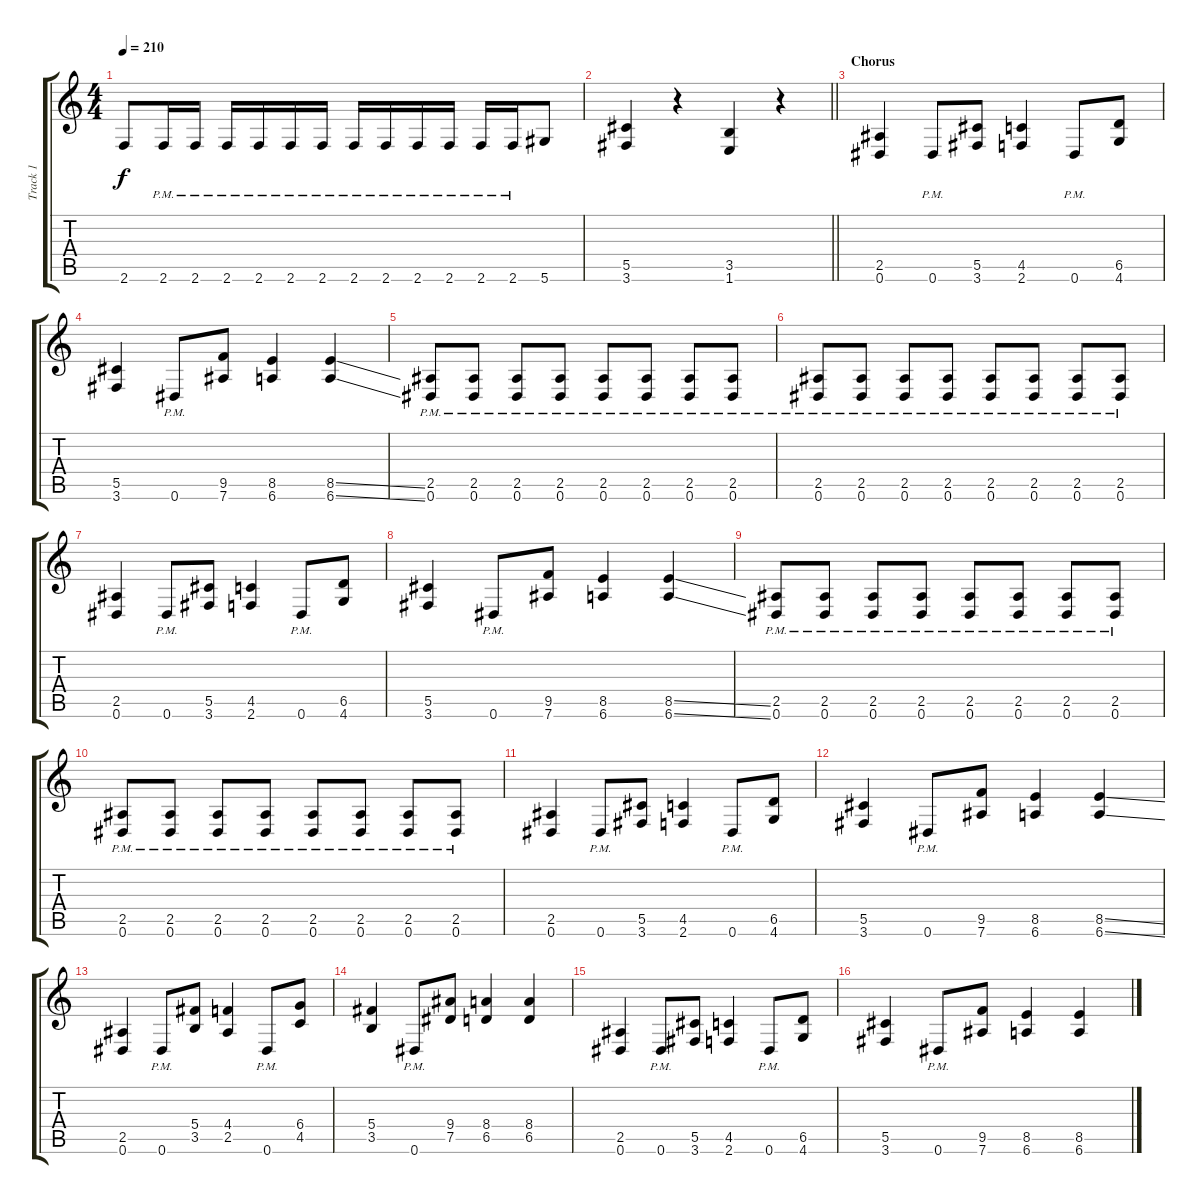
\track ("Track 1" "Track 1") {instrument distortionguitar}
\staff {score tabs}
\tuning (Eb4 Bb3 Gb3 Db3 Ab2 Eb2) {hide}
\ts (4 4)
\tempo 210
\clef g2
\ks c
2.6.8{dy f} 2.6{pm}.16 2.6{pm}.16 2.6{pm}.16 2.6{pm}.16 2.6{pm}.16 2.6{pm}.16 2.6{pm}.16 2.6{pm}.16 2.6{pm}.16 2.6{pm}.16 2.6{pm}.16 2.6{pm}.16 5.6.8 |
\barLineRight lightlight
(5.5 3.6).4 r.4 (3.5 1.6).4 r.4 |
\section ("" "Chorus")
(2.5 0.6).4 0.6{pm}.8 (5.5 3.6).8 (4.5 2.6).4 0.6{pm}.8 (6.5 4.6).8 |
(5.5 3.6).4 0.6{pm}.8 (9.5 7.6).8 (8.5 6.6).4 (8.5{ss} 6.6{ss}).4 |
(2.5{pm} 0.6{pm}).8 (2.5{pm} 0.6{pm}).8 (2.5{pm} 0.6{pm}).8 (2.5{pm} 0.6{pm}).8 (2.5{pm} 0.6{pm}).8 (2.5{pm} 0.6{pm}).8 (2.5{pm} 0.6{pm}).8 (2.5{pm} 0.6{pm}).8 |
(2.5{pm} 0.6{pm}).8 (2.5{pm} 0.6{pm}).8 (2.5{pm} 0.6{pm}).8 (2.5{pm} 0.6{pm}).8 (2.5{pm} 0.6{pm}).8 (2.5{pm} 0.6{pm}).8 (2.5{pm} 0.6{pm}).8 (2.5{pm} 0.6{pm}).8 |
(2.5 0.6).4 0.6{pm}.8 (5.5 3.6).8 (4.5 2.6).4 0.6{pm}.8 (6.5 4.6).8 |
(5.5 3.6).4 0.6{pm}.8 (9.5 7.6).8 (8.5 6.6).4 (8.5{ss} 6.6{ss}).4 |
(2.5{pm} 0.6{pm}).8 (2.5{pm} 0.6{pm}).8 (2.5{pm} 0.6{pm}).8 (2.5{pm} 0.6{pm}).8 (2.5{pm} 0.6{pm}).8 (2.5{pm} 0.6{pm}).8 (2.5{pm} 0.6{pm}).8 (2.5{pm} 0.6{pm}).8 |
(2.5{pm} 0.6{pm}).8 (2.5{pm} 0.6{pm}).8 (2.5{pm} 0.6{pm}).8 (2.5{pm} 0.6{pm}).8 (2.5{pm} 0.6{pm}).8 (2.5{pm} 0.6{pm}).8 (2.5{pm} 0.6{pm}).8 (2.5{pm} 0.6{pm}).8 |
(2.5 0.6).4 0.6{pm}.8 (5.5 3.6).8 (4.5 2.6).4 0.6{pm}.8 (6.5 4.6).8 |
(5.5 3.6).4 0.6{pm}.8 (9.5 7.6).8 (8.5 6.6).4 (8.5{ss} 6.6{ss}).4 |
(2.5 0.6).4 0.6{pm}.8 (5.4 3.5).8 (4.4 2.5).4 0.6{pm}.8 (6.4 4.5).8 |
(5.4 3.5).4 0.6{pm}.8 (9.4 7.5).8 (8.4 6.5).4 (8.4 6.5).4 |
(2.5 0.6).4 0.6{pm}.8 (5.5 3.6).8 (4.5 2.6).4 0.6{pm}.8 (6.5 4.6).8 |
(5.5 3.6).4 0.6{pm}.8 (9.5 7.6).8 (8.5 6.6).4 (8.5 6.6).4
